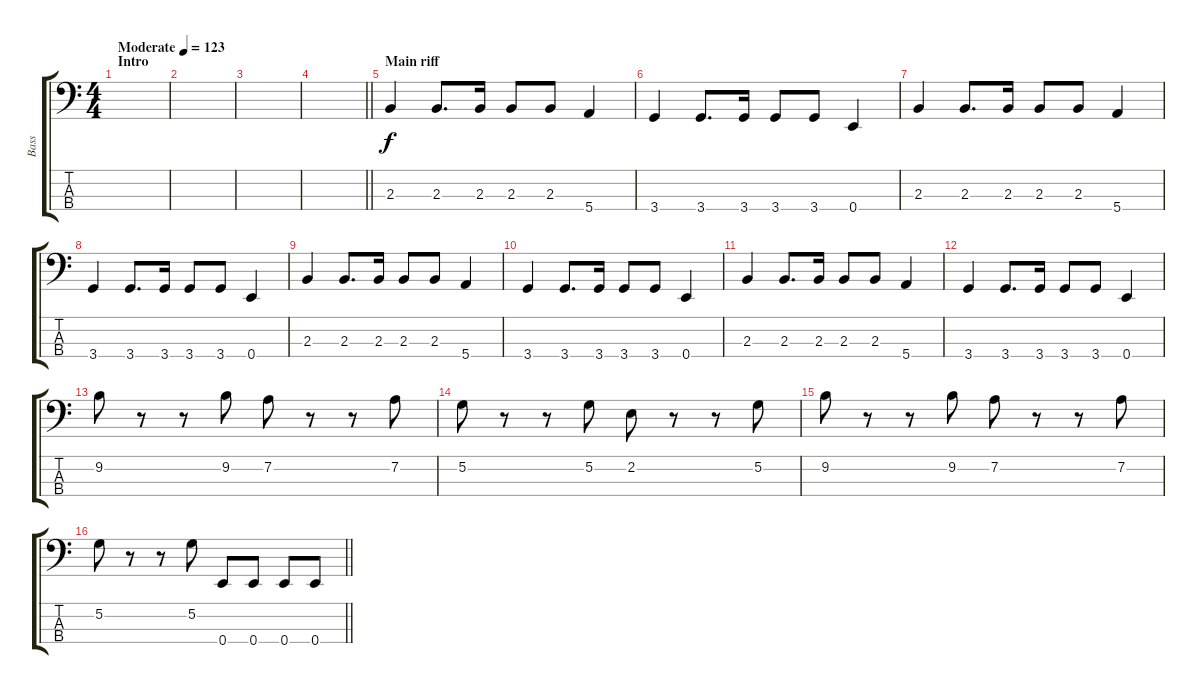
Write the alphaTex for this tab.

\track ("Bass" "Bass") {instrument electricbassfinger}
\staff {score tabs}
\tuning (G2 D2 A1 E1) {hide}
\ts (4 4)
\section ("" "Intro")
\tempo (123 "Moderate")
\clef f4
\ks c
|
|
|
\barLineRight lightlight
|
\section ("" "Main riff")
2.3.4 2.3.8{d} 2.3.16 2.3.8 2.3.8 5.4.4 |
3.4.4 3.4.8{d} 3.4.16 3.4.8 3.4.8 0.4.4 |
2.3.4 2.3.8{d} 2.3.16 2.3.8 2.3.8 5.4.4 |
3.4.4 3.4.8{d} 3.4.16 3.4.8 3.4.8 0.4.4 |
2.3.4 2.3.8{d} 2.3.16 2.3.8 2.3.8 5.4.4 |
3.4.4 3.4.8{d} 3.4.16 3.4.8 3.4.8 0.4.4 |
2.3.4 2.3.8{d} 2.3.16 2.3.8 2.3.8 5.4.4 |
3.4.4 3.4.8{d} 3.4.16 3.4.8 3.4.8 0.4.4 |
9.2.8 r.8 r.8 9.2.8 7.2.8 r.8 r.8 7.2.8 |
5.2.8 r.8 r.8 5.2.8 2.2.8 r.8 r.8 5.2.8 |
9.2.8 r.8 r.8 9.2.8 7.2.8 r.8 r.8 7.2.8 |
\barLineRight lightlight
5.2.8 r.8 r.8 5.2.8 0.4.8 0.4.8 0.4.8 0.4.8
